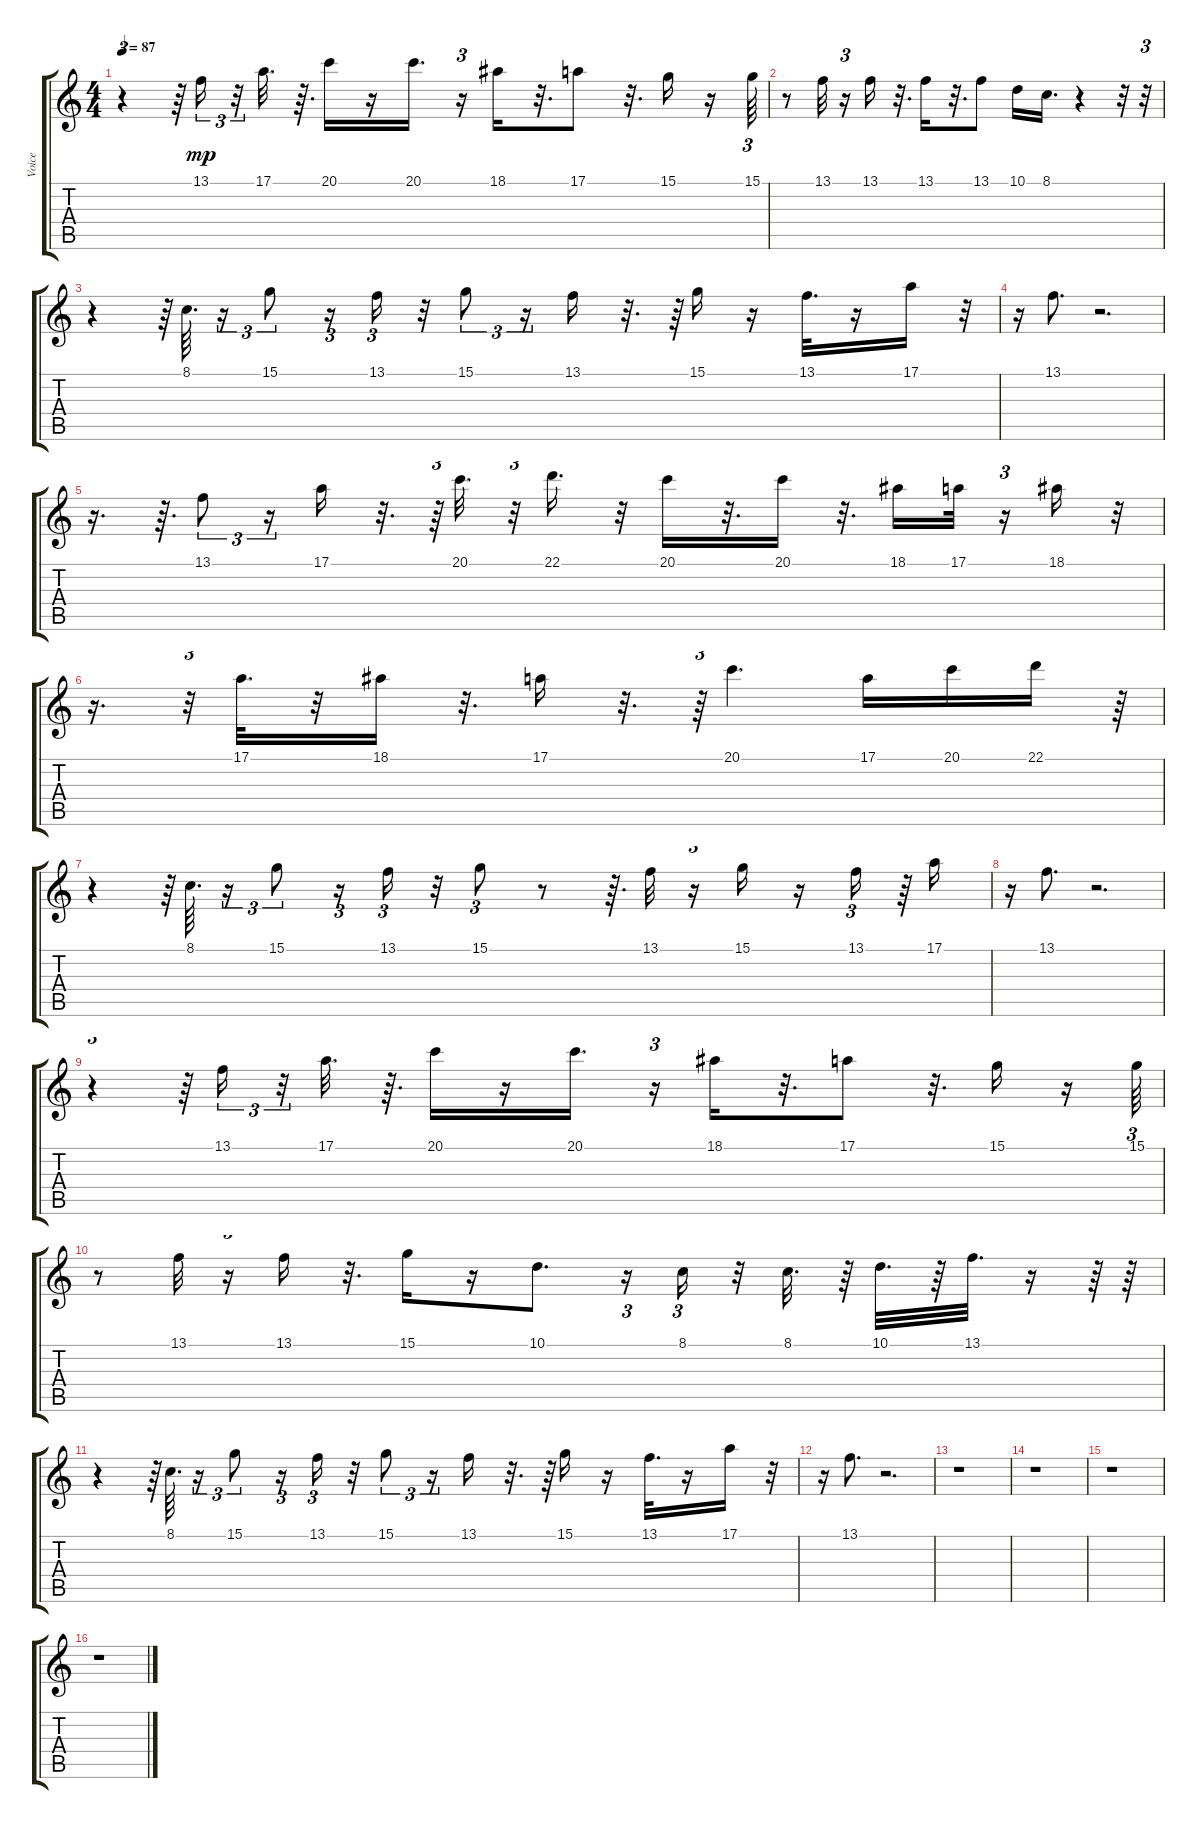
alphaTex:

\track ("Voice" "Voice") {instrument flute}
\staff {score tabs}
\tuning (E4 B3 G3 D3 A2 E2) {hide}
\ts (4 4)
\tempo 87
\clef g2
\ks c
r.4{tu (3 2) dy mp} r.64 13.1.16{tu (3 2)} r.32{tu (3 2)} 17.1.32{d} r.64{d} 20.1.16 r.16 20.1.16{d} r.16{tu (3 2)} 18.1.16 r.32{d} 17.1.8 r.32{d} 15.1.16 r.16 15.1.64{tu (3 2)} |
r.8 13.1.32 r.16{tu (3 2)} 13.1.16 r.32{d} 13.1.16 r.32{d} 13.1.8 10.1.16 8.1.16{d} r.4 r.32 r.32{tu (3 2)} |
r.4{tu (3 2)} r.64{tu (3 2)} 8.1.64{d} r.16{tu (3 2)} 15.1.8{tu (3 2)} r.16{tu (3 2)} 13.1.16{tu (3 2)} r.32 15.1.8{tu (3 2)} r.16{tu (3 2)} 13.1.16 r.32{d} r.64{tu (3 2)} 15.1.16 r.16 13.1.32{d} r.16 17.1.16 r.32{tu (3 2)} |
r.16 13.1.8{d} r.2{d} |
r.16{d} r.64{d} 13.1.8{tu (3 2)} r.16{tu (3 2)} 17.1.16 r.32{d} r.64{tu (3 2)} 20.1.32{d} r.32{tu (3 2)} 22.1.16{d} r.32 20.1.16 r.32{d} 20.1.16 r.32{d} 18.1.16 17.1.32 r.16{tu (3 2)} 18.1.16 r.32 |
r.16{d} r.32{tu (3 2)} 17.1.32{d} r.32 18.1.16 r.32{d} 17.1.16 r.32{d} r.64{tu (3 2)} 20.1.4{d} 17.1.16 20.1.16 22.1.16 r.64 |
r.4{tu (3 2)} r.64{tu (3 2)} 8.1.64{d} r.16{tu (3 2)} 15.1.8{tu (3 2)} r.16{tu (3 2)} 13.1.16{tu (3 2)} r.32 15.1.8{tu (3 2)} r.8 r.64{d} 13.1.32 r.16{tu (3 2)} 15.1.16 r.16 13.1.16{tu (3 2)} r.64 17.1.16 |
r.16 13.1.8{d} r.2{d} |
r.4{tu (3 2)} r.64 13.1.16{tu (3 2)} r.32{tu (3 2)} 17.1.32{d} r.64{d} 20.1.16 r.16 20.1.16{d} r.16{tu (3 2)} 18.1.16 r.32{d} 17.1.8 r.32{d} 15.1.16 r.16 15.1.64{tu (3 2)} |
r.8 13.1.32 r.16{tu (3 2)} 13.1.16 r.32{d} 15.1.16 r.16 10.1.8{d} r.16{tu (3 2)} 8.1.16{tu (3 2)} r.32 8.1.32{d} r.64 10.1.32{d} r.64 13.1.32{d} r.16 r.64 r.64 |
r.4{tu (3 2)} r.64{tu (3 2)} 8.1.64{d} r.16{tu (3 2)} 15.1.8{tu (3 2)} r.16{tu (3 2)} 13.1.16{tu (3 2)} r.32 15.1.8{tu (3 2)} r.16{tu (3 2)} 13.1.16 r.32{d} r.64{tu (3 2)} 15.1.16 r.16 13.1.32{d} r.16 17.1.16 r.32{tu (3 2)} |
r.16 13.1.8{d} r.2{d} |
r.1 |
r.1 |
r.1 |
r.1
